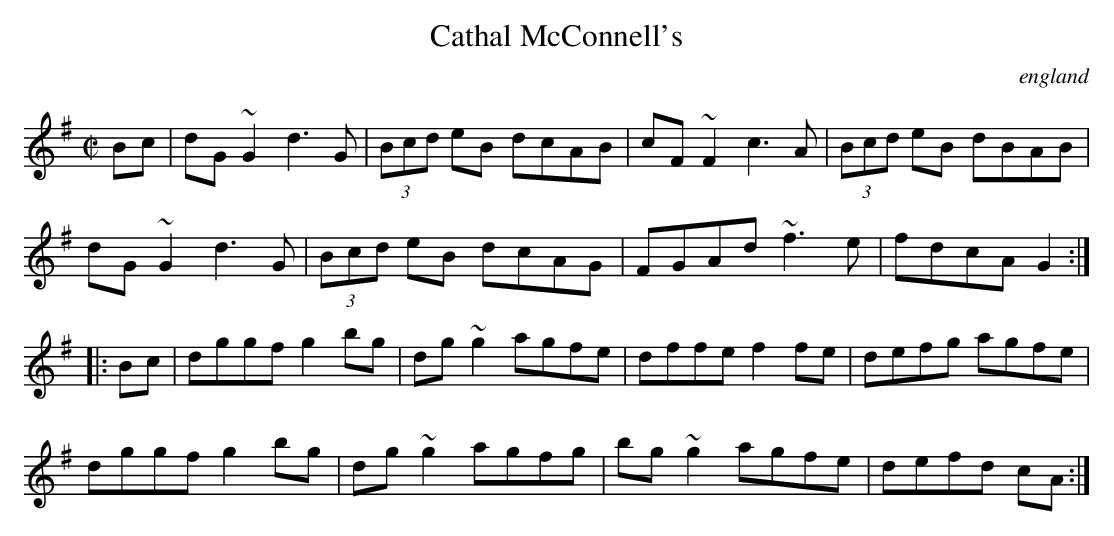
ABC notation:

X:1
T:Cathal McConnell's
O:england
M:C|
L:1/8
K:G
Bc|dG~G2 d3G|(3Bcd eB dcAB|cF~F2 c3A|(3Bcd eB dBAB|
dG~G2 d3G|(3Bcd eB dcAG|FGAd ~f3e|fdcA G2:|
|:Bc|dggf g2bg|dg~g2 agfe|dffe f2fe|defg agfe|
dggf g2bg|dg~g2 agfg|bg~g2 agfe|defd cA:|
